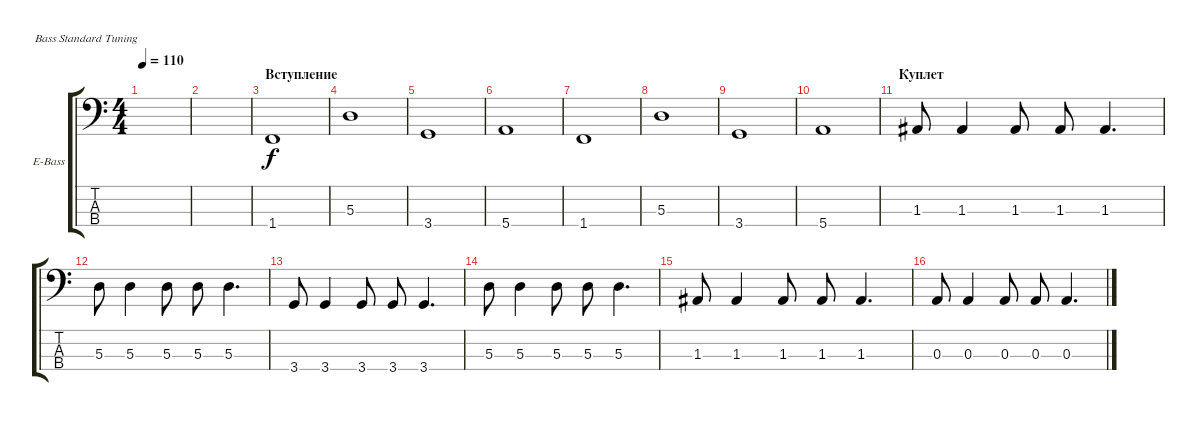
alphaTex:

\defaultSystemsLayout 4
\bracketExtendMode groupsimilarinstruments
\firstSystemTrackNameOrientation horizontal
\otherSystemsTrackNameOrientation horizontal
\track ("Electric Bass" "E-Bass") {instrument electricbassfinger}
\staff {score tabs}
\tuning (G2 D2 A1 E1)
\ts (4 4)
\tempo 110
\clef f4
\ks c
|
|
\section ("" "Вступление")
1.4.1 |
5.3.1 |
3.4.1 |
5.4.1 |
1.4.1 |
5.3.1 |
3.4.1 |
5.4.1 |
\section ("" "Куплет")
1.3.8 1.3.4 1.3.8 1.3.8 1.3.4{d} |
5.3.8 5.3.4 5.3.8 5.3.8 5.3.4{d} |
3.4.8 3.4.4 3.4.8 3.4.8 3.4.4{d} |
5.3.8 5.3.4 5.3.8 5.3.8 5.3.4{d} |
1.3.8 1.3.4 1.3.8 1.3.8 1.3.4{d} |
0.3.8 0.3.4 0.3.8 0.3.8 0.3.4{d}
